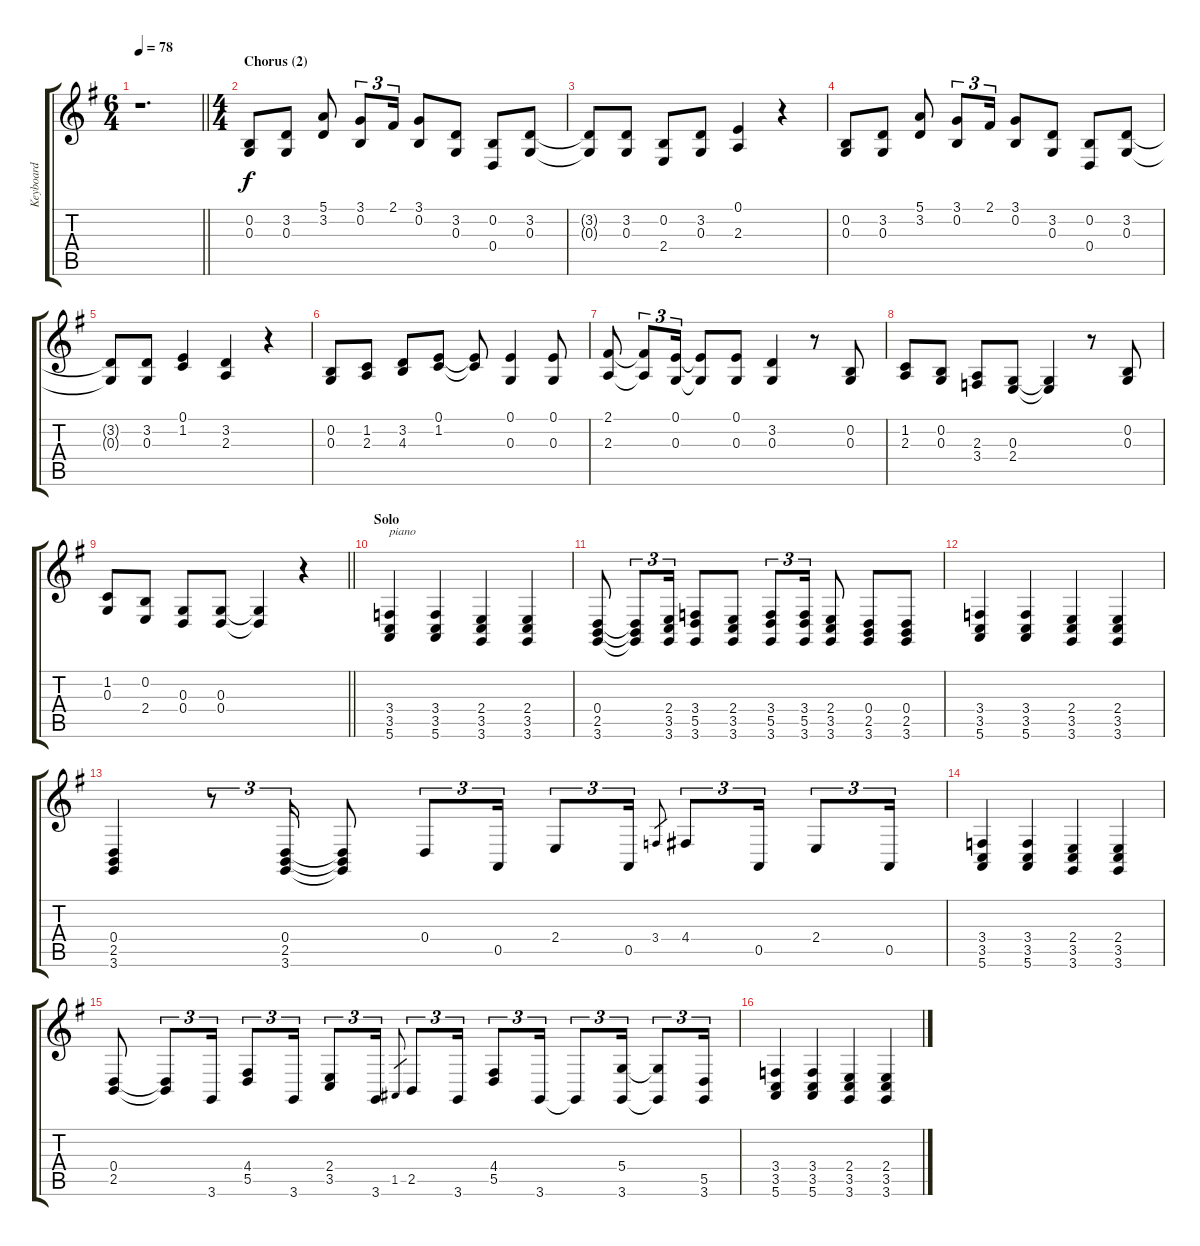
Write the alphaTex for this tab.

\track ("Keyboard" "Keyboard") {instrument brasssection}
\staff {score tabs}
\tuning (E4 B3 G3 D3 A2 E2) {hide}
\ts (6 4)
\tempo 78
\clef g2
\barLineRight lightlight
\ks g
r.1{d dy f} |
\ts (4 4)
\section ("" "Chorus (2)")
(0.2 0.3).8 (3.2 0.3).8 (5.1 3.2).8 (3.1 0.2).8{tu (3 2)} 2.1.16{tu (3 2)} (3.1 0.2).8 (3.2 0.3).8 (0.2 0.4).8 (3.2 0.3).8 |
(3.2{t} 0.3{t}).8 (3.2 0.3).8 (0.2 2.4).8 (3.2 0.3).8 (0.1 2.3).4 r.4 |
(0.2 0.3).8 (3.2 0.3).8 (5.1 3.2).8 (3.1 0.2).8{tu (3 2)} 2.1.16{tu (3 2)} (3.1 0.2).8 (3.2 0.3).8 (0.2 0.4).8 (3.2 0.3).8 |
(3.2{t} 0.3{t}).8 (3.2 0.3).8 (0.1 1.2).4 (3.2 2.3).4 r.4 |
(0.2 0.3).8 (1.2 2.3).8 (3.2 4.3).8 (0.1 1.2).8 (0.1{t} 1.2{t}).8 (0.1 0.3).4 (0.1 0.3).8 |
(2.1 2.3).8 (2.1{t} 2.3{t}).8{tu (3 2)} (0.1 0.3).16{tu (3 2)} (0.1{t} 0.3{t}).8 (0.1 0.3).8 (3.2 0.3).4 r.8 (0.2 0.3).8 |
(1.2 2.3).8 (0.2 0.3).8 (2.3 3.4).8 (0.3 2.4).8 (0.3{t} 2.4{t}).4 r.8 (0.2 0.3).8 |
\barLineRight lightlight
(1.2 0.3).8 (0.2 2.4).8 (0.3 0.4).8 (0.3 0.4).8 (0.3{t} 0.4{t}).4 r.4 |
\section ("" "Solo")
(3.4 3.5 5.6).4{txt "piano" instrument brightacousticpiano} (3.4 3.5 5.6).4 (2.4 3.5 3.6).4 (2.4 3.5 3.6).4 |
(0.4 2.5 3.6).8 (0.4{t} 2.5{t} 3.6{t}).8{tu (3 2)} (2.4 3.5 3.6).16{tu (3 2)} (3.4 5.5 3.6).8 (2.4 3.5 3.6).8 (3.4 5.5 3.6).8{tu (3 2)} (3.4 5.5 3.6).16{tu (3 2)} (2.4 3.5 3.6).8 (0.4 2.5 3.6).8 (0.4 2.5 3.6).8 |
(3.4 3.5 5.6).4 (3.4 3.5 5.6).4 (2.4 3.5 3.6).4 (2.4 3.5 3.6).4 |
(0.4 2.5 3.6).4 r.8{tu (3 2)} (0.4 2.5 3.6).16{tu (3 2)} (0.4{t} 2.5{t} 3.6{t}).8 0.4.8{tu (3 2)} 0.5.16{tu (3 2)} 2.4.8{tu (3 2)} 0.5.16{tu (3 2)} 3.4.8{gr} 4.4.8{tu (3 2)} 0.5.16{tu (3 2)} 2.4.8{tu (3 2)} 0.5.16{tu (3 2)} |
(3.4 3.5 5.6).4 (3.4 3.5 5.6).4 (2.4 3.5 3.6).4 (2.4 3.5 3.6).4 |
(0.4 2.5).8 (0.4{t} 2.5{t}).8{tu (3 2)} 3.6.16{tu (3 2)} (4.4 5.5).8{tu (3 2)} 3.6.16{tu (3 2)} (2.4 3.5).8{tu (3 2)} 3.6.16{tu (3 2)} 1.5.8{gr} 2.5.8{tu (3 2)} 3.6.16{tu (3 2)} (4.4 5.5).8{tu (3 2)} 3.6.16{tu (3 2)} 3.6{t}.8{tu (3 2)} (5.4 3.6).16{tu (3 2)} (5.4{t} 3.6{t}).8{tu (3 2)} (5.5 3.6).16{tu (3 2)} |
(3.4 3.5 5.6).4 (3.4 3.5 5.6).4 (2.4 3.5 3.6).4 (2.4 3.5 3.6).4
